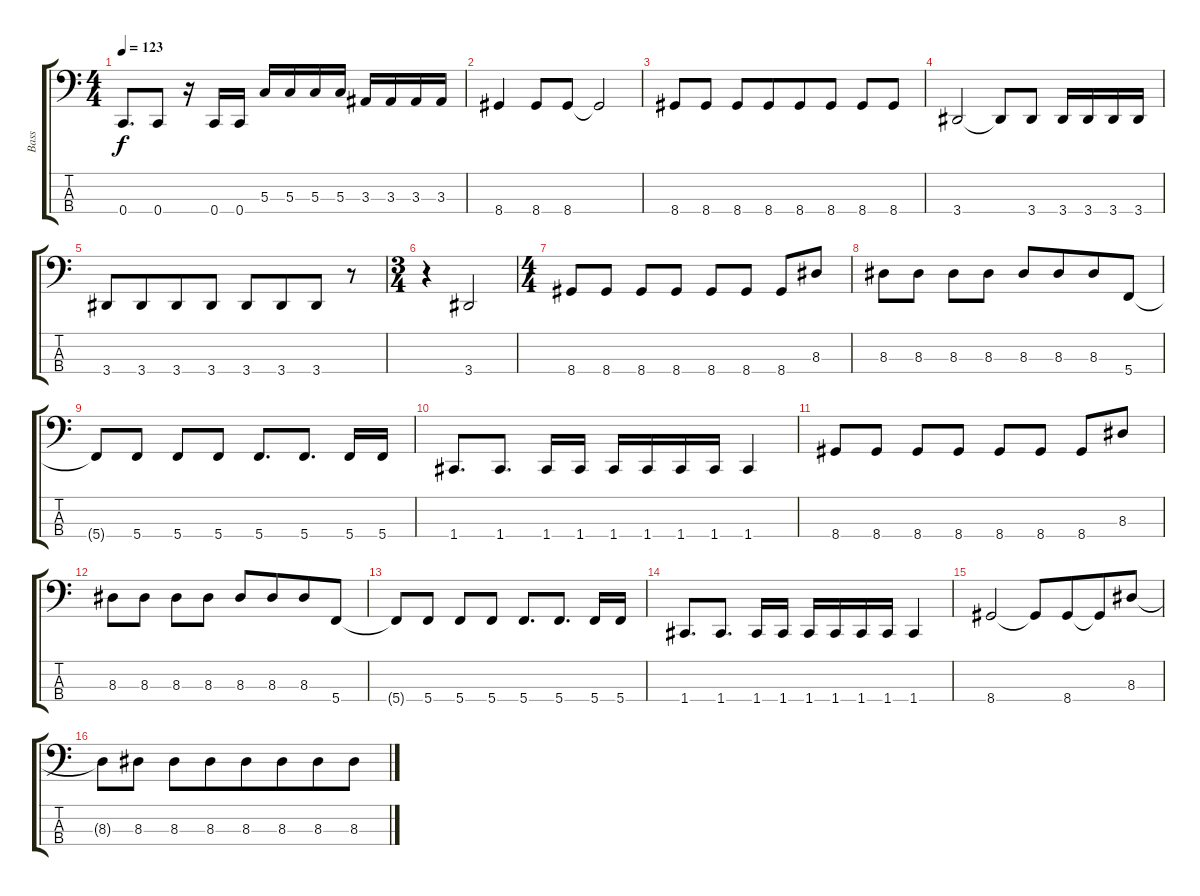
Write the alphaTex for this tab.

\track ("Bass" "Bass") {instrument electricbassfinger}
\staff {score tabs}
\tuning (F2 C2 G1 C1) {hide}
\ts (4 4)
\tempo 123
\clef f4
\ks c
0.4.8{d dy f} 0.4.8 r.16 0.4.16{beam merge} 0.4.16 5.3.16{beam merge} 5.3.16 5.3.16 5.3.16 3.3.16 3.3.16{beam merge} 3.3.16{beam merge} 3.3.16 |
8.4.4 8.4.8 8.4.8{beam merge} 8.4{t}.2 |
8.4.8{beam merge} 8.4.8 8.4.8 8.4.8{beam merge} 8.4.8 8.4.8 8.4.8{beam merge} 8.4.8 |
3.4.2{beam merge} 3.4{t}.8{beam merge} 3.4.8 3.4.16 3.4.16{beam merge} 3.4.16{beam merge} 3.4.16 |
3.4.8{beam merge} 3.4.8{beam merge} 3.4.8{beam merge} 3.4.8 3.4.8 3.4.8{beam merge} 3.4.8{beam merge} r.8 |
\ts (3 4)
r.4 3.4.2 |
\ts (4 4)
8.4.8 8.4.8 8.4.8 8.4.8 8.4.8{beam merge} 8.4.8 8.4.8 8.3.8 |
8.3.8{beam merge} 8.3.8 8.3.8 8.3.8 8.3.8{beam merge} 8.3.8{beam merge} 8.3.8 5.4.8 |
5.4{t}.8{beam merge} 5.4.8 5.4.8{beam merge} 5.4.8 5.4.8{d} 5.4.8{d} 5.4.16 5.4.16 |
1.4.8{d} 1.4.8{d} 1.4.16 1.4.16 1.4.16 1.4.16 1.4.16 1.4.16{beam merge} 1.4.4 |
8.4.8 8.4.8 8.4.8 8.4.8 8.4.8{beam merge} 8.4.8 8.4.8 8.3.8 |
8.3.8{beam merge} 8.3.8 8.3.8 8.3.8 8.3.8{beam merge} 8.3.8{beam merge} 8.3.8 5.4.8 |
5.4{t}.8{beam merge} 5.4.8 5.4.8{beam merge} 5.4.8 5.4.8{d} 5.4.8{d} 5.4.16 5.4.16 |
1.4.8{d} 1.4.8{d} 1.4.16 1.4.16 1.4.16 1.4.16 1.4.16 1.4.16{beam merge} 1.4.4 |
8.4.2 8.4{t}.8 8.4.8{beam merge} 8.4{t}.8{beam merge} 8.3.8 |
8.3{t}.8 8.3.8 8.3.8 8.3.8{beam merge} 8.3.8{beam merge} 8.3.8{beam merge} 8.3.8 8.3.8
